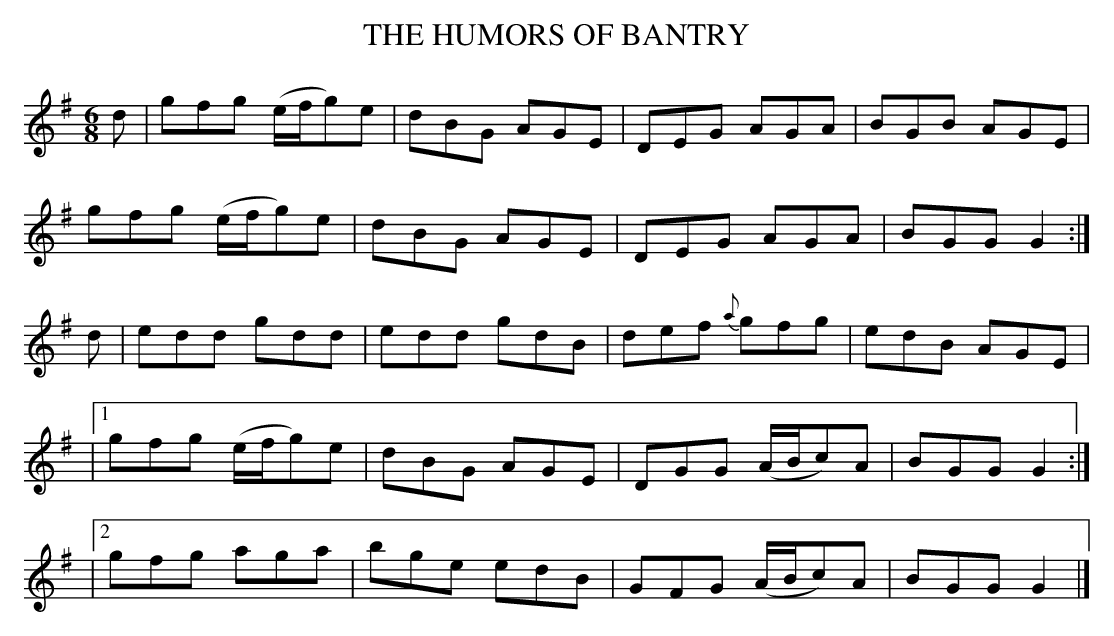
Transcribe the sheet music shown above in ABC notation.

X:1
T: THE HUMORS OF BANTRY
M: 6/8
L: 1/8
K: G
d|gfg (e/f/g)e|dBG AGE|DEG AGA|BGB AGE|
gfg (e/f/g)e|dBG AGE|DEG AGA|BGG G2:|
d|edd gdd|edd gdB|def {a}gfg|edB AGE |
|1 gfg (e/f/g)e| dBG AGE|DGG (A/B/c)A|BGG G2 :|
|2 gfg aga|bge edB|GFG (A/B/c)A|BGG G2|]
